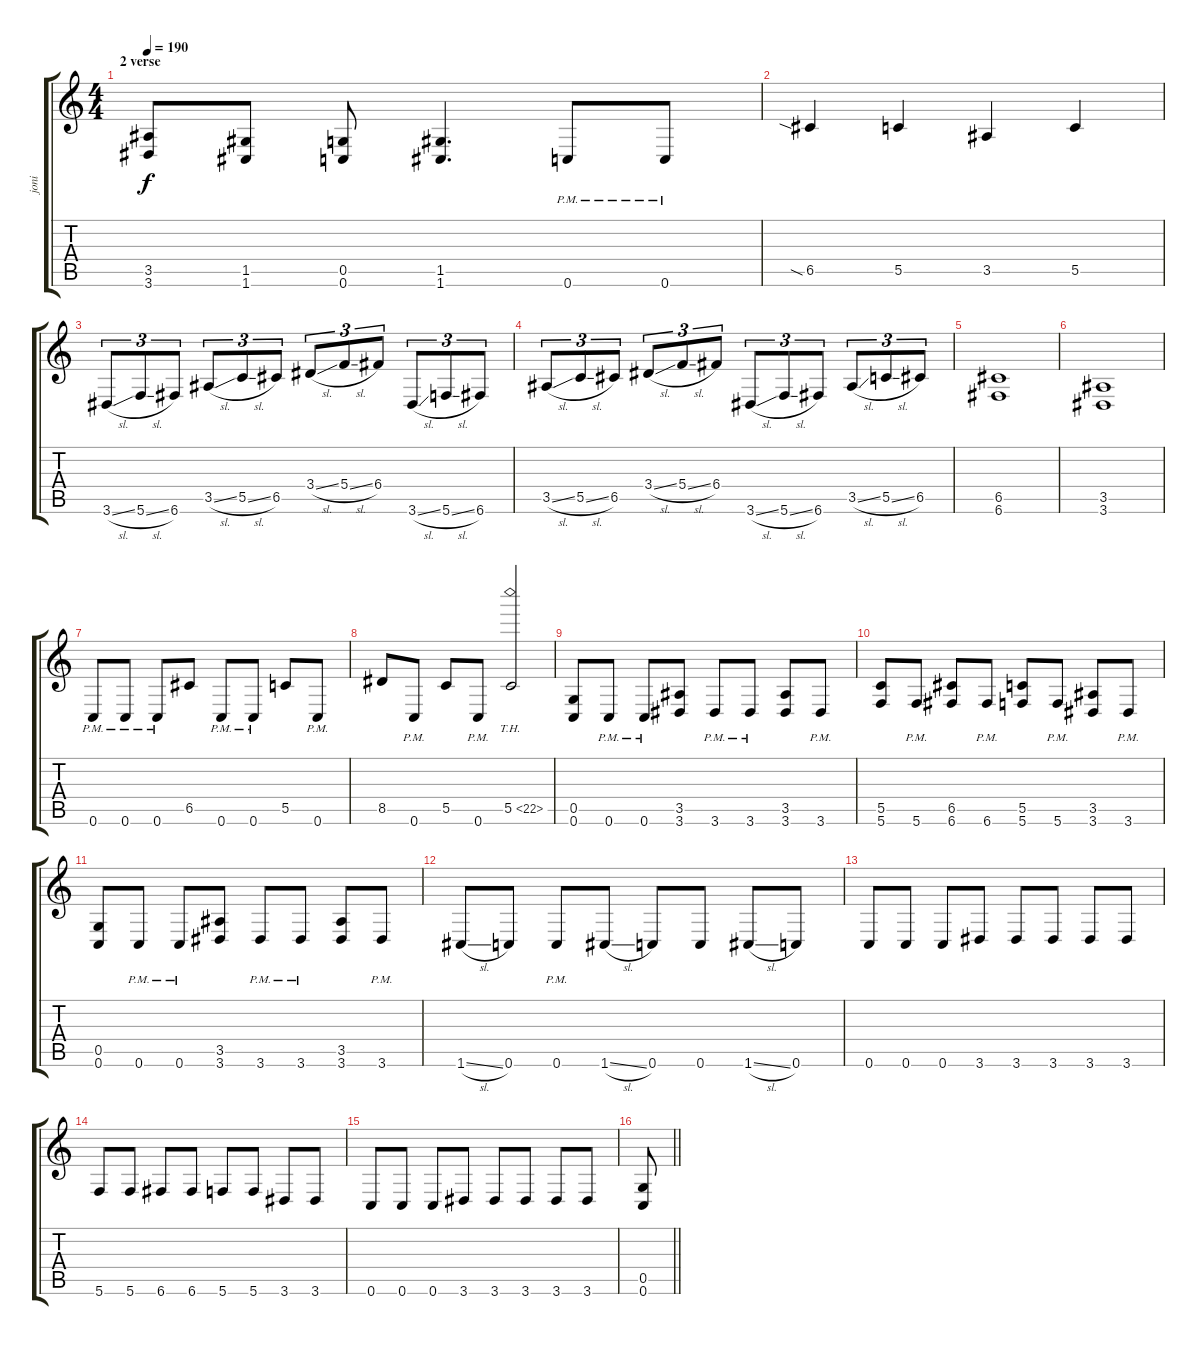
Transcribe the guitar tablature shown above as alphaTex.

\track ("joni" "joni") {instrument distortionguitar}
\staff {score tabs}
\tuning (D4 A3 F3 C3 G2 C2) {hide}
\ts (4 4)
\section ("" "2 verse")
\tempo 190
\clef g2
\ks c
(3.5 3.6).8{dy f} (1.5 1.6).8 (0.5 0.6).8 (1.5 1.6).4{d} 0.6{pm}.8 0.6{pm}.8 |
6.5{sia}.4 5.5.4 3.5.4 5.5.4 |
3.6{sl}.8{tu (3 2)} 5.6{sl}.8{tu (3 2)} 6.6.8{tu (3 2)} 3.5{sl}.8{tu (3 2)} 5.5{sl}.8{tu (3 2)} 6.5.8{tu (3 2)} 3.4{sl}.8{tu (3 2)} 5.4{sl}.8{tu (3 2)} 6.4.8{tu (3 2)} 3.6{sl}.8{tu (3 2)} 5.6{sl}.8{tu (3 2)} 6.6.8{tu (3 2)} |
3.5{sl}.8{tu (3 2)} 5.5{sl}.8{tu (3 2)} 6.5.8{tu (3 2)} 3.4{sl}.8{tu (3 2)} 5.4{sl}.8{tu (3 2)} 6.4.8{tu (3 2)} 3.6{sl}.8{tu (3 2)} 5.6{sl}.8{tu (3 2)} 6.6.8{tu (3 2)} 3.5{sl}.8{tu (3 2)} 5.5{sl}.8{tu (3 2)} 6.5.8{tu (3 2)} |
(6.5 6.6).1 |
(3.5 3.6).1 |
0.6{pm}.8 0.6{pm}.8 0.6{pm}.8 6.5.8 0.6{pm}.8 0.6{pm}.8 5.5.8 0.6{pm}.8 |
8.5.8 0.6{pm}.8 5.5.8 0.6{pm}.8 5.5{th 17}.2 |
(0.5 0.6).8 0.6{pm}.8 0.6{pm}.8 (3.5 3.6).8 3.6{pm}.8 3.6{pm}.8 (3.5 3.6).8 3.6{pm}.8 |
(5.5 5.6).8 5.6{pm}.8 (6.5 6.6).8 6.6{pm}.8 (5.5 5.6).8 5.6{pm}.8 (3.5 3.6).8 3.6{pm}.8 |
(0.5 0.6).8 0.6{pm}.8 0.6{pm}.8 (3.5 3.6).8 3.6{pm}.8 3.6{pm}.8 (3.5 3.6).8 3.6{pm}.8 |
1.6{sl}.8 0.6.8 0.6{pm}.8 1.6{sl}.8 0.6.8 0.6.8 1.6{sl}.8 0.6.8 |
0.6.8 0.6.8 0.6.8 3.6.8 3.6.8 3.6.8 3.6.8 3.6.8 |
5.6.8 5.6.8 6.6.8 6.6.8 5.6.8 5.6.8 3.6.8 3.6.8 |
0.6.8 0.6.8 0.6.8 3.6.8 3.6.8 3.6.8 3.6.8 3.6.8 |
\barLineRight lightlight
(0.5 0.6).8
